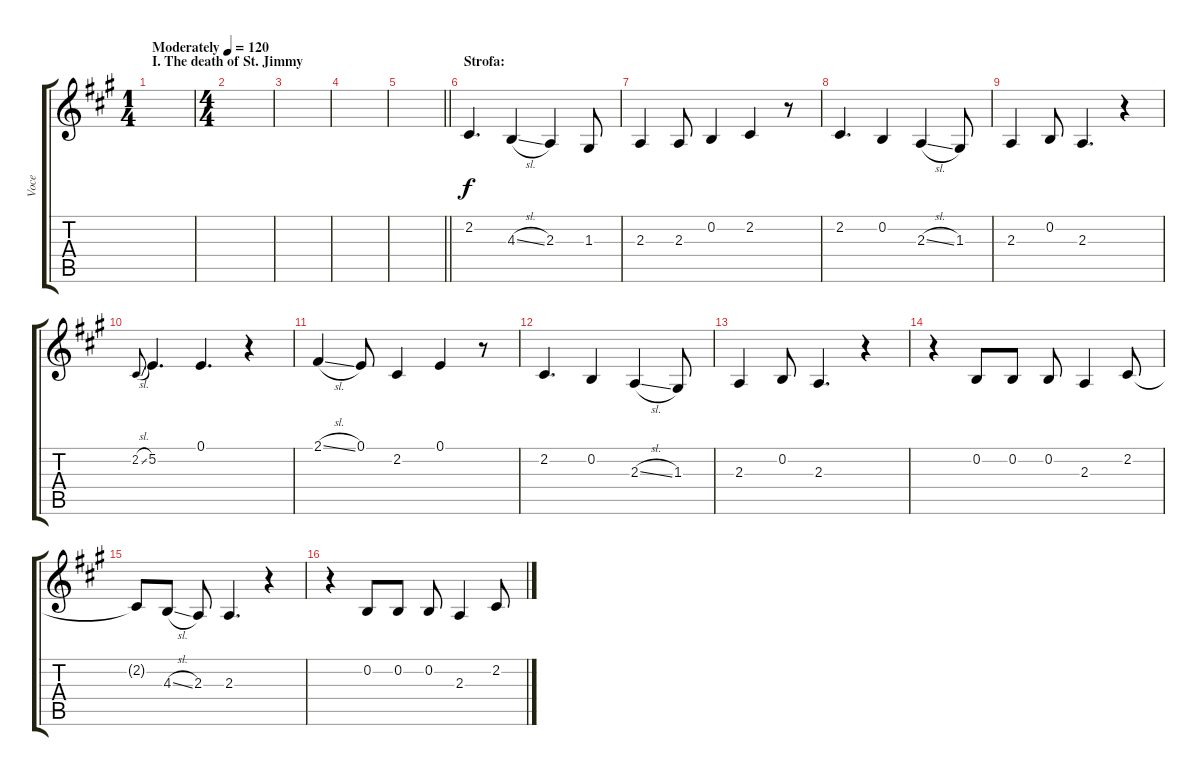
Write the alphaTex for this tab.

\track ("Voce" "Voce") {instrument clarinet}
\staff {score tabs}
\tuning (E4 B3 G3 D3 A2 E2) {hide}
\ts (1 4)
\section ("" "I. The death of St. Jimmy")
\tempo (120 "Moderately")
\clef g2
\ks a
|
\ts (4 4)
|
|
|
\barLineRight lightlight
|
\section ("" "Strofa:")
2.2.4{d} 4.3{sl}.4 2.3.4 1.3.8 |
2.3.4 2.3.8 0.2.4 2.2.4 r.8 |
2.2.4{d} 0.2.4 2.3{sl}.4 1.3.8 |
2.3.4 0.2.8 2.3.4{d} r.4 |
2.2{sl}.8{gr onbeat} 5.2.4{d} 0.1.4{d} r.4 |
2.1{sl}.4 0.1.8 2.2.4 0.1.4 r.8 |
2.2.4{d} 0.2.4 2.3{sl}.4 1.3.8 |
2.3.4 0.2.8 2.3.4{d} r.4 |
r.4 0.2.8 0.2.8 0.2.8 2.3.4 2.2.8 |
2.2{t}.8 4.3{sl}.8 2.3.8 2.3.4{d} r.4 |
r.4 0.2.8 0.2.8 0.2.8 2.3.4 2.2.8
